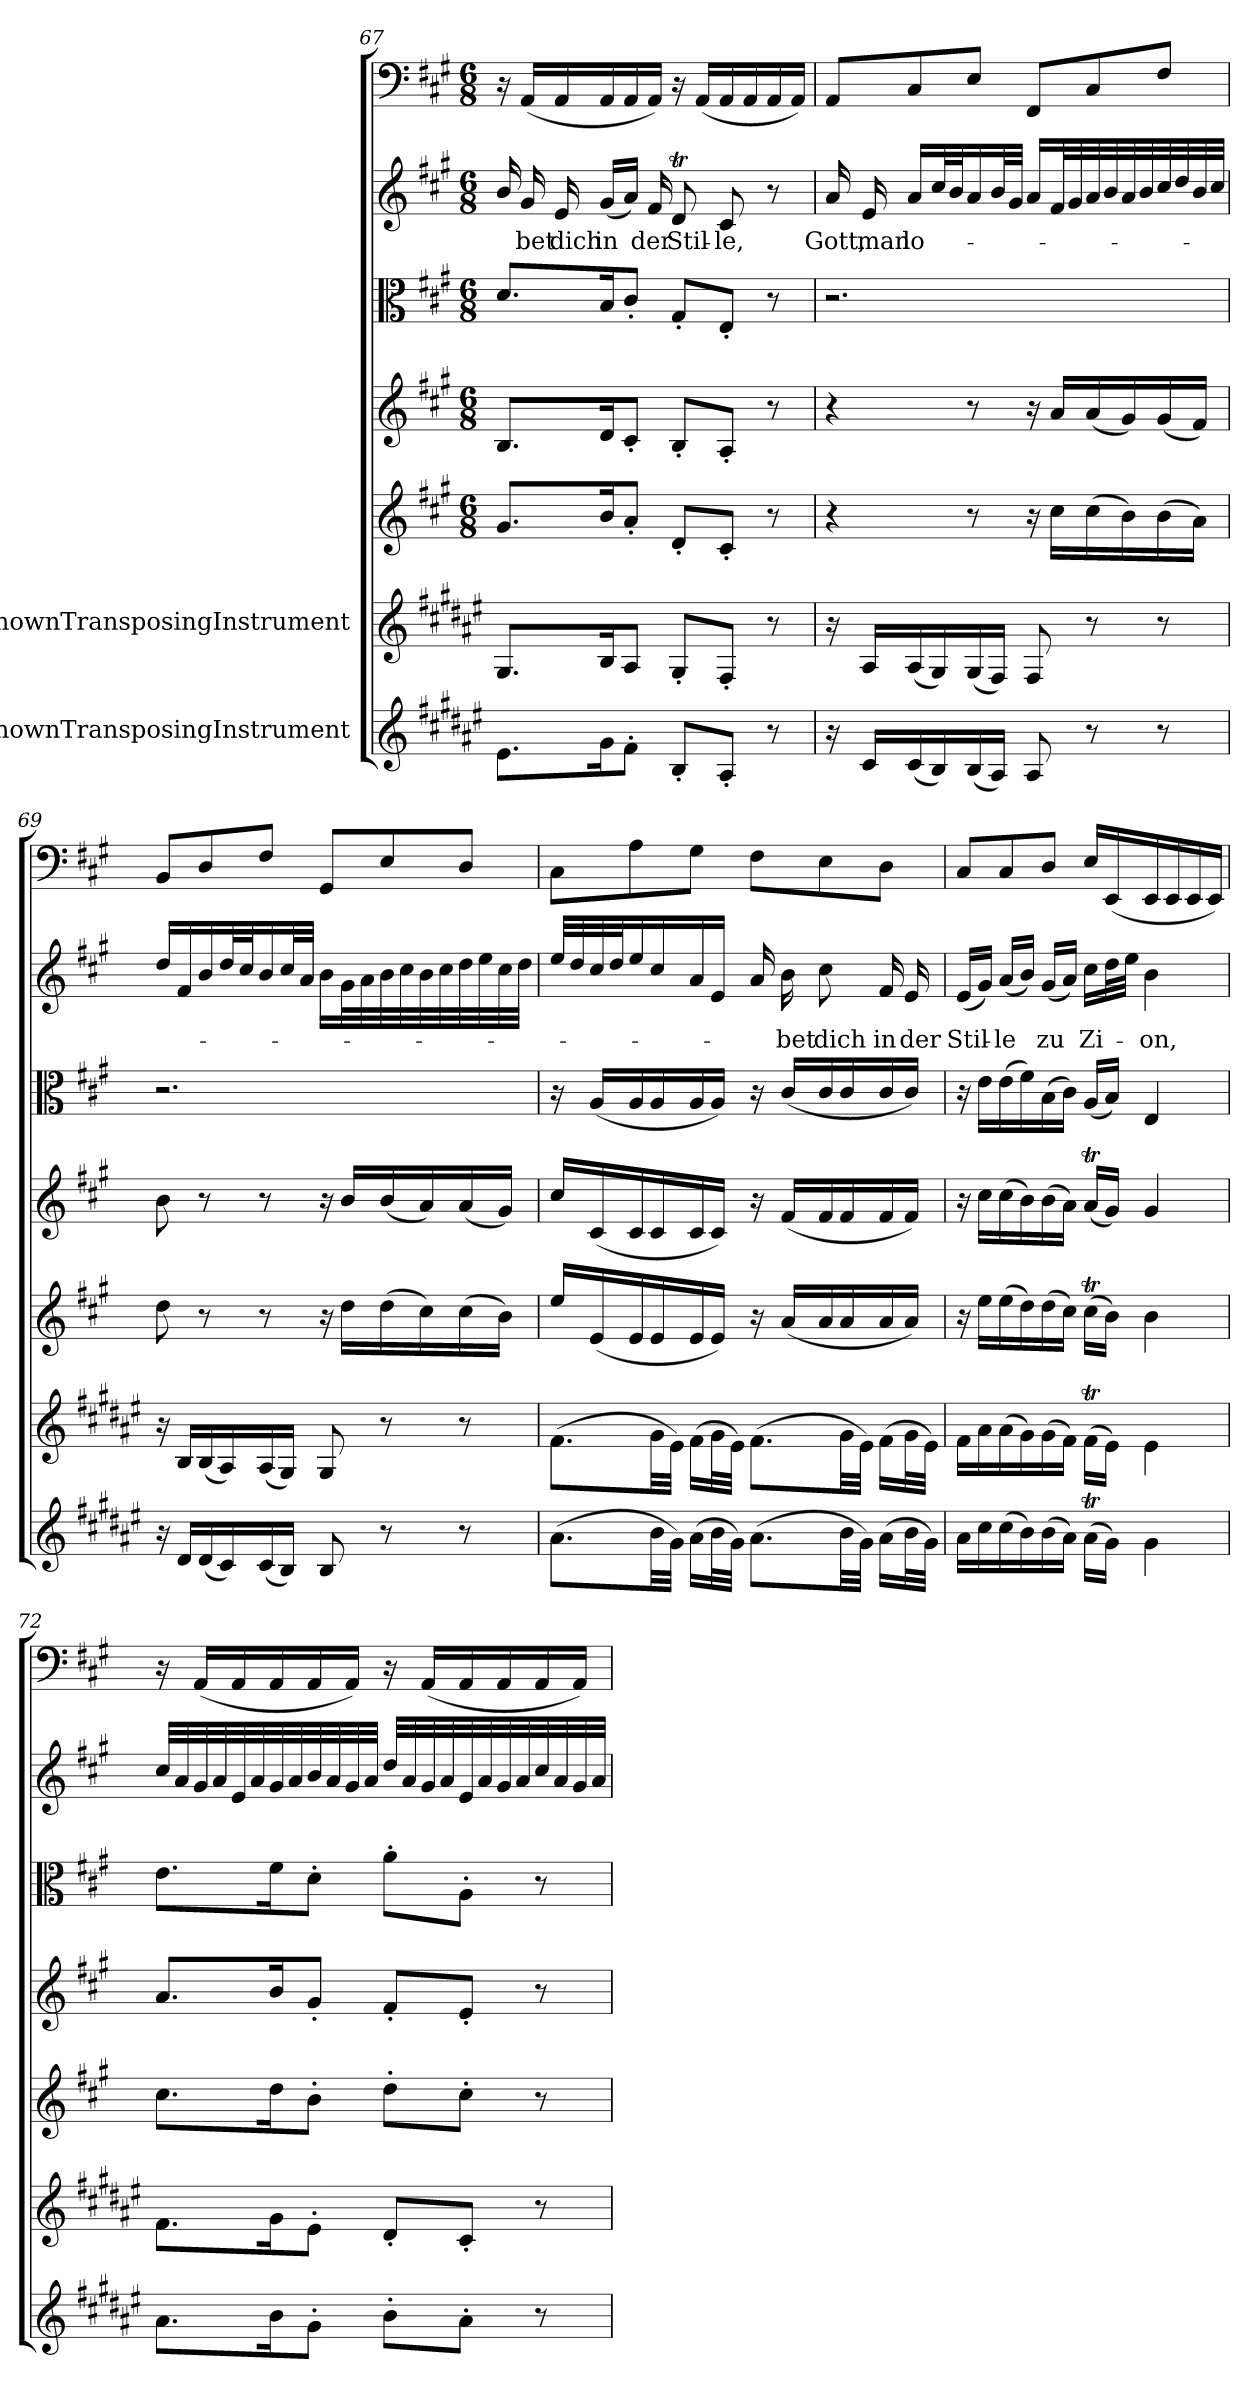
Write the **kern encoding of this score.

**kern	**kern	**kern	**kern	**kern	**kern	**text	**kern
*part7	*part6	*part5	*part4	*part3	*part2	*part2	*part1
*staff7	*staff6	*staff5	*staff4	*staff3	*staff2	*staff2	*staff1
*I"UnknownTransposingInstrument	*I"UnknownTransposingInstrument	*	*	*	*	*	*
*clefG2	*clefG2	*clefG2	*clefG2	*clefC3	*clefG2	*	*clefF4
*ITrd-2c-3	*ITrd-2c-3	*	*	*	*	*	*
*k[f#c#g#]	*k[f#c#g#]	*k[f#c#g#]	*k[f#c#g#]	*k[f#c#g#]	*k[f#c#g#]	*	*k[f#c#g#]
*	*	*M6/8	*M6/8	*M6/8	*M6/8	*	*M6/8
=67	=67	=67	=67	=67	=67	=67	=67
8.g#\L	8.B/L	8.g#/L	8.B/L	8.d/L	16b/	.	16r
.	.	.	.	.	16g#/	-bet	(16AA/LL
.	.	.	.	.	16e/	dich	16AA/
16b\K	16d/K	16b/K	16d/K	16B/K	(16g#/LL	in	16AA/
8a'\J	8c#/J	8a'/J	8c#'/J	8c#'/J	16a/JJ)	.	16AA/
.	.	.	.	.	16f#/	der	16AA/JJ)
8d'/L	8B'/L	8d'/L	8B'/L	8G#'/L	8dT/	Stil-	16r
.	.	.	.	.	.	.	(16AA/LL
8c#'/J	8A'/J	8c#'/J	8A'/J	8E'/J	8c#/	-le,	16AA/
.	.	.	.	.	.	.	16AA/
8r	8r	8r	8r	8r	8r	.	16AA/
.	.	.	.	.	.	.	16AA/JJ)
=68	=68	=68	=68	=68	=68	=68	=68
16r	16r	4r	4r	2.r	16a/	Gott,	8AA/L
16e/LL	16c#/LL	.	.	.	16e/	man	.
(16e/	(16c#/	.	.	.	16a/LL	lo-	8C#/
16d/)	16B/)	.	.	.	32cc#/L	.	.
.	.	.	.	.	32b/J	.	.
(16d/	(16B/	8r	8r	.	16a/	.	8E/J
16c#/JJ)	16A/JJ)	.	.	.	32b/L	.	.
.	.	.	.	.	32g#/JJJ	.	.
8c#/	8A/	16r	16r	.	16a/LL	.	8FF#/L
.	.	16cc#\LL	16a/LL	.	32f#/L	.	.
.	.	.	.	.	32g#/	.	.
8r	8r	(16cc#\	(16a/	.	32a/	.	8C#/
.	.	.	.	.	32b/	.	.
.	.	16b\)	16g#/)	.	32a/	.	.
.	.	.	.	.	32b/	.	.
8r	8r	(16b\	(16g#/	.	32cc#/	.	8F#/J
.	.	.	.	.	32dd/	.	.
.	.	16a\JJ)	16f#/JJ)	.	32b/	.	.
.	.	.	.	.	32cc#/JJJ	.	.
=69	=69	=69	=69	=69	=69	=69	=69
16r	16r	8dd\	8b\	2.r	16dd/LL	.	8BB/L
16f#/LL	16d/LL	.	.	.	16f#/	.	.
(16f#/	(16d/	8r	8r	.	16b/	.	8D/
16e/)	16c#/)	.	.	.	32dd/L	.	.
.	.	.	.	.	32cc#/J	.	.
(16e/	(16c#/	8r	8r	.	16b/	.	8F#/J
16d/JJ)	16B/JJ)	.	.	.	32cc#/L	.	.
.	.	.	.	.	32a/JJJ	.	.
8d/	8B/	16r	16r	.	16b\LL	.	8GG#/L
.	.	16dd\LL	16b/LL	.	32g#\L	.	.
.	.	.	.	.	32a\	.	.
8r	8r	(16dd\	(16b/	.	32b\	.	8E/
.	.	.	.	.	32cc#\	.	.
.	.	16cc#\)	16a/)	.	32b\	.	.
.	.	.	.	.	32cc#\	.	.
8r	8r	(16cc#\	(16a/	.	32dd\	.	8D/J
.	.	.	.	.	32ee\	.	.
.	.	16b\JJ)	16g#/JJ)	.	32cc#\	.	.
.	.	.	.	.	32dd\JJJ	.	.
=70	=70	=70	=70	=70	=70	=70	=70
(8.cc#\L	(8.a\L	16ee/LL	16cc#/LL	16r	32ee/LLL	.	8C#\L
.	.	.	.	.	32dd/	.	.
.	.	(16e/	(16c#/	(16A/LL	32cc#/	.	.
.	.	.	.	.	32dd/J	.	.
.	.	16e/	16c#/	16A/	16ee/	.	8A\
32dd\LL	32b\LL	16e/	16c#/	16A/	16cc#/	.	.
32b\JJJ)	32g#\JJJ)	.	.	.	.	.	.
(16cc#\LL	(16a\LL	16e/	16c#/	16A/	16a/	.	8G#\J
32dd\L	32b\L	16e/JJ)	16c#/JJ)	16A/JJ)	16e/JJ	.	.
32b\JJJ)	32g#\JJJ)	.	.	.	.	.	.
(8.cc#\L	(8.a\L	16r	16r	16r	16a/	.	8F#\L
.	.	(16a/LL	(16f#/LL	(16c#/LL	16b\	-bet	.
.	.	16a/	16f#/	16c#/	8cc#\	dich	8E\
32dd\LL	32b\LL	16a/	16f#/	16c#/	.	.	.
32b\JJJ)	32g#\JJJ)	.	.	.	.	.	.
(16cc#\LL	(16a\LL	16a/	16f#/	16c#/	16f#/	in	8D\J
32dd\L	32b\L	16a/JJ)	16f#/JJ)	16c#/JJ)	16e/	der	.
32b\JJJ)	32g#\JJJ)	.	.	.	.	.	.
=71	=71	=71	=71	=71	=71	=71	=71
16cc#\LL	16a\LL	16r	16r	16r	(16e/LL	Stil-	8C#/L
16ee\	16cc#\	16ee\LL	16cc#\LL	16e\LL	16g#/JJ)	.	.
(16ee\	(16cc#\	(16ee\	(16cc#\	(16e\	(16a/LL	-le	8C#/
16dd\)	16b\)	16dd\)	16b\)	16f#\)	16b/JJ)	.	.
(16dd\	(16b\	(16dd\	(16b\	(16B\	(16g#/LL	zu	8D/J
16cc#\JJ)	16a\JJ)	16cc#\JJ)	16a\JJ)	16c#\JJ)	16a/JJ)	.	.
(16cc#t\LL	(16aT\LL	(16cc#t\LL	(16aT/LL	(16A/LL	16cc#\LL	Zi-	16E/LL
16b\JJ)	16g#\JJ)	16b\JJ)	16g#/JJ)	16B/JJ)	32dd\L	.	(16EE/
.	.	.	.	.	32ee\JJJ	.	.
4b\	4g#\	4b\	4g#/	4E/	4b\	-on,	16EE/
.	.	.	.	.	.	.	16EE/
.	.	.	.	.	.	.	16EE/
.	.	.	.	.	.	.	16EE/JJ)
=72	=72	=72	=72	=72	=72	=72	=72
8.cc#\L	8.a\L	8.cc#\L	8.a/L	8.e\L	32cc#/LLL	.	16r
.	.	.	.	.	32a/	.	.
.	.	.	.	.	32g#/	.	(16AA/LL
.	.	.	.	.	32a/	.	.
.	.	.	.	.	32e/	.	16AA/
.	.	.	.	.	32a/	.	.
16dd\K	16b\K	16dd\K	16b/K	16f#\K	32g#/	.	16AA/
.	.	.	.	.	32a/	.	.
8b'\J	8g#'\J	8b'\J	8g#'/J	8d'\J	32b/	.	16AA/
.	.	.	.	.	32a/	.	.
.	.	.	.	.	32g#/	.	16AA/JJ)
.	.	.	.	.	32a/JJJ	.	.
8dd'\L	8f#'/L	8dd'\L	8f#'/L	8a'\L	32dd/LLL	.	16r
.	.	.	.	.	32a/	.	.
.	.	.	.	.	32g#/	.	(16AA/LL
.	.	.	.	.	32a/	.	.
8cc#'\J	8e'/J	8cc#'\J	8e'/J	8A'\J	32e/	.	16AA/
.	.	.	.	.	32a/	.	.
.	.	.	.	.	32g#/	.	16AA/
.	.	.	.	.	32a/	.	.
8r	8r	8r	8r	8r	32cc#/	.	16AA/
.	.	.	.	.	32a/	.	.
.	.	.	.	.	32g#/	.	16AA/JJ)
.	.	.	.	.	32a/JJJ	.	.
=	=	=	=	=	=	=	=
*-	*-	*-	*-	*-	*-	*-	*-
